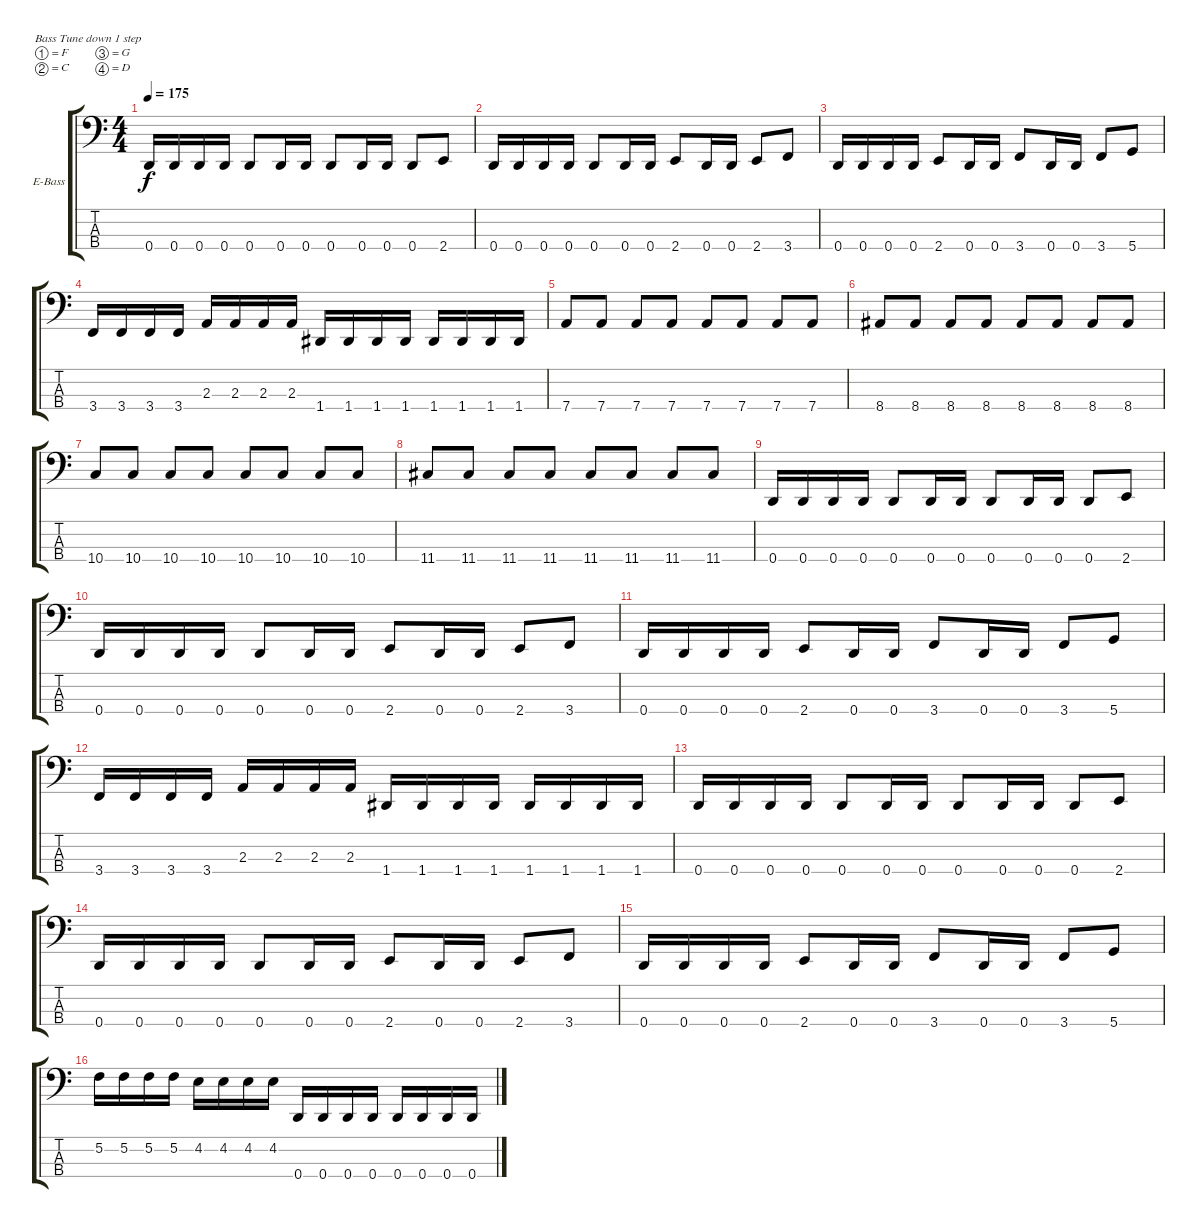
\bracketExtendMode groupsimilarinstruments
\firstSystemTrackNameOrientation horizontal
\otherSystemsTrackNameOrientation horizontal
\track ("Bass" "E-Bass") {instrument electricbasspick}
\staff {score tabs}
\tuning (F2 C2 G1 D1)
\ts (4 4)
\tempo 175
\clef f4
\ks c
0.4.16{dy f} 0.4.16 0.4.16 0.4.16 0.4.8 0.4.16 0.4.16 0.4.8 0.4.16 0.4.16 0.4.8 2.4.8 |
0.4.16 0.4.16 0.4.16 0.4.16 0.4.8 0.4.16 0.4.16 2.4.8 0.4.16 0.4.16 2.4.8 3.4.8 |
0.4.16 0.4.16 0.4.16 0.4.16 2.4.8 0.4.16 0.4.16 3.4.8 0.4.16 0.4.16 3.4.8 5.4.8 |
3.4.16 3.4.16 3.4.16 3.4.16 2.3.16 2.3.16 2.3.16 2.3.16 1.4.16 1.4.16 1.4.16 1.4.16 1.4.16 1.4.16 1.4.16 1.4.16 |
7.4.8 7.4.8 7.4.8 7.4.8 7.4.8 7.4.8 7.4.8 7.4.8 |
8.4.8 8.4.8 8.4.8 8.4.8 8.4.8 8.4.8 8.4.8 8.4.8 |
10.4.8 10.4.8 10.4.8 10.4.8 10.4.8 10.4.8 10.4.8 10.4.8 |
11.4.8 11.4.8 11.4.8 11.4.8 11.4.8 11.4.8 11.4.8 11.4.8 |
0.4.16 0.4.16 0.4.16 0.4.16 0.4.8 0.4.16 0.4.16 0.4.8 0.4.16 0.4.16 0.4.8 2.4.8 |
0.4.16 0.4.16 0.4.16 0.4.16 0.4.8 0.4.16 0.4.16 2.4.8 0.4.16 0.4.16 2.4.8 3.4.8 |
0.4.16 0.4.16 0.4.16 0.4.16 2.4.8 0.4.16 0.4.16 3.4.8 0.4.16 0.4.16 3.4.8 5.4.8 |
3.4.16 3.4.16 3.4.16 3.4.16 2.3.16 2.3.16 2.3.16 2.3.16 1.4.16 1.4.16 1.4.16 1.4.16 1.4.16 1.4.16 1.4.16 1.4.16 |
0.4.16 0.4.16 0.4.16 0.4.16 0.4.8 0.4.16 0.4.16 0.4.8 0.4.16 0.4.16 0.4.8 2.4.8 |
0.4.16 0.4.16 0.4.16 0.4.16 0.4.8 0.4.16 0.4.16 2.4.8 0.4.16 0.4.16 2.4.8 3.4.8 |
0.4.16 0.4.16 0.4.16 0.4.16 2.4.8 0.4.16 0.4.16 3.4.8 0.4.16 0.4.16 3.4.8 5.4.8 |
5.2.16 5.2.16 5.2.16 5.2.16 4.2.16 4.2.16 4.2.16 4.2.16 0.4.16 0.4.16 0.4.16 0.4.16 0.4.16 0.4.16 0.4.16 0.4.16
